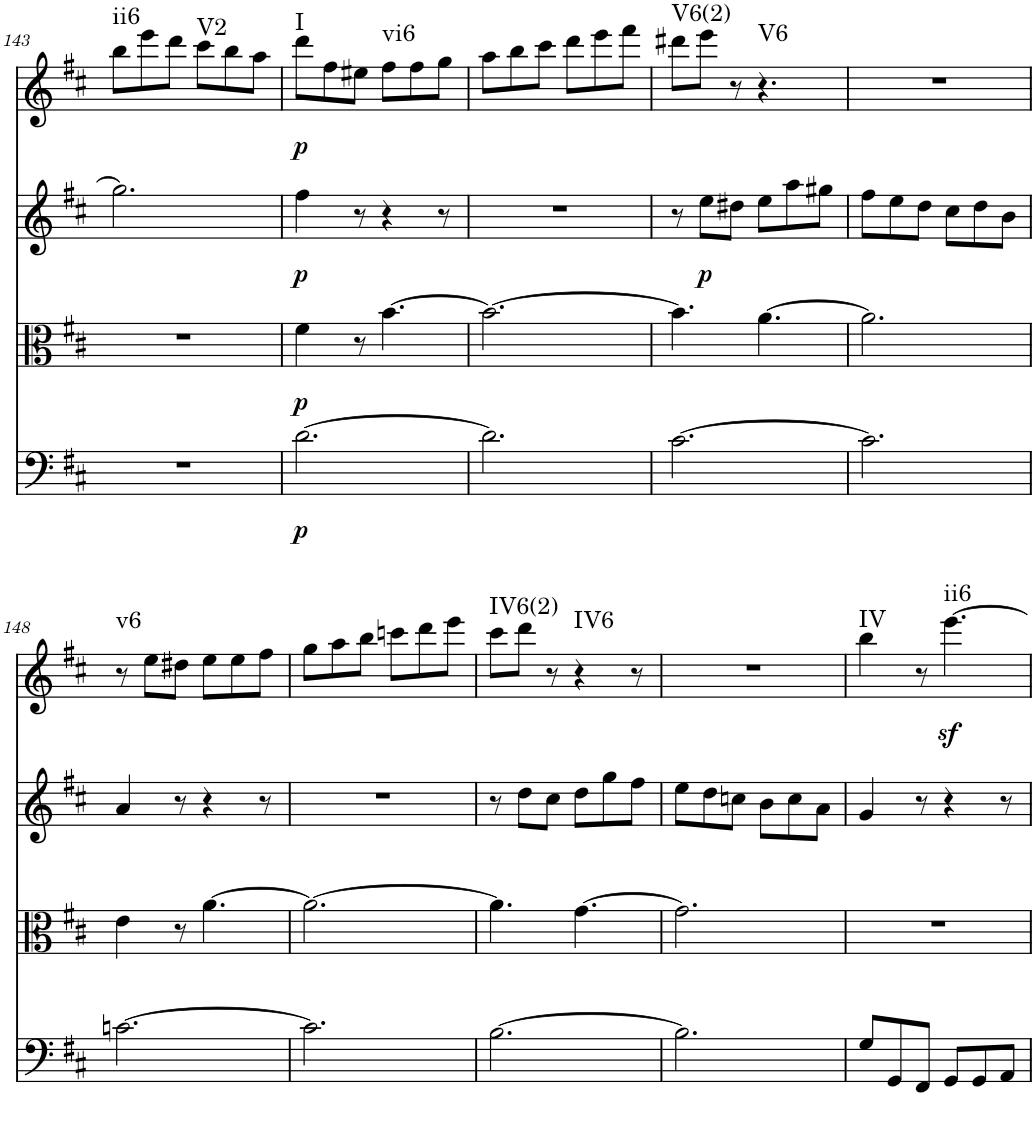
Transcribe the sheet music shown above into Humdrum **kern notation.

**kern	**dynam	**kern	**dynam	**kern	**dynam	**kern	**dynam	**harte
*part4	*part4	*part3	*part3	*part2	*part2	*part1	*part1	*part1
*staff4	*staff4	*staff3	*staff3	*staff2	*staff2	*staff1	*staff1	*
*I"Violoncello	*	*I"Viola	*	*I"Violin II	*	*I"Violin I	*	*
*I'Vc	*	*I'Vla	*	*I'Vln	*	*I'Vln	*	*
!!LO:PB:g=z
*clefF4	*	*clefC3	*	*clefG2	*	*clefG2	*	*
*k[f#c#]	*	*k[f#c#]	*	*k[f#c#]	*	*k[f#c#]	*	*
*M6/8	*	*M6/8	*	*M6/8	*	*M6/8	*	*
=143	=143	=143	=143	=143	=143	=143	=143	=143
!	!	!	!	!	!	!	!	!LO:H:kt=ii6
2.r	.	2.r	.	2.gg\]	.	8bb\L	.	N
.	.	.	.	.	.	8eee\	.	.
.	.	.	.	.	.	8ddd\J	.	.
!	!	!	!	!	!	!	!	!LO:H:kt=V2
.	.	.	.	.	.	8ccc#\L	.	N
.	.	.	.	.	.	8bb\	.	.
.	.	.	.	.	.	8aa\J	.	.
=144	=144	=144	=144	=144	=144	=144	=144	=144
!	!LO:DY:b	!	!LO:DY:b	!	!LO:DY:b	!	!LO:DY:b	!LO:H:kt=I
[2.d\	p	4f#\	p	4ff#\	p	8ddd\L	p	N
.	.	.	.	.	.	8ff#\	.	.
.	.	8r	.	8r	.	8ee#X\J	.	.
!	!	!	!	!	!	!	!	!LO:H:kt=vi6
.	.	[4.b\	.	4r	.	8ff#\L	.	N
.	.	.	.	.	.	8ff#\	.	.
.	.	.	.	8r	.	8gg\J	.	.
=145	=145	=145	=145	=145	=145	=145	=145	=145
2.d\]	.	2.b\_	.	2.r	.	8aa\L	.	.
.	.	.	.	.	.	8bb\	.	.
.	.	.	.	.	.	8ccc#\J	.	.
.	.	.	.	.	.	8ddd\L	.	.
.	.	.	.	.	.	8eee\	.	.
.	.	.	.	.	.	8fff#\J	.	.
=146	=146	=146	=146	=146	=146	=146	=146	=146
!	!	!	!	!	!	!	!	!LO:H:kt=V6(2)
[2.c#\	.	4.b\]	.	8r	.	8ddd#X\L	.	N
!	!	!	!	!	!LO:DY:b	!	!	!
.	.	.	.	8ee\L	p	8eee\J	.	.
.	.	.	.	8dd#X\J	.	8r	.	.
!	!	!	!	!	!	!	!	!LO:H:kt=V6
.	.	[4.a\	.	8ee\L	.	4.r	.	N
.	.	.	.	8aa\	.	.	.	.
.	.	.	.	8gg#X\J	.	.	.	.
=147	=147	=147	=147	=147	=147	=147	=147	=147
2.c#\]	.	2.a\]	.	8ff#\L	.	2.r	.	.
.	.	.	.	8ee\	.	.	.	.
.	.	.	.	8dd\J	.	.	.	.
.	.	.	.	8cc#\L	.	.	.	.
.	.	.	.	8dd\	.	.	.	.
.	.	.	.	8b\J	.	.	.	.
!!LO:LB:g=z
=148	=148	=148	=148	=148	=148	=148	=148	=148
!	!	!	!	!	!	!	!	!LO:H:kt=v6
[2.cn\	.	4e\	.	4a/	.	8r	.	N
.	.	.	.	.	.	8ee\L	.	.
.	.	8r	.	8r	.	8dd#X\J	.	.
.	.	[4.a\	.	4r	.	8ee\L	.	.
.	.	.	.	.	.	8ee\	.	.
.	.	.	.	8r	.	8ff#\J	.	.
=149	=149	=149	=149	=149	=149	=149	=149	=149
2.c\]	.	2.a\_	.	2.r	.	8gg\L	.	.
.	.	.	.	.	.	8aa\	.	.
.	.	.	.	.	.	8bb\J	.	.
.	.	.	.	.	.	8cccn\L	.	.
.	.	.	.	.	.	8ddd\	.	.
.	.	.	.	.	.	8eee\J	.	.
=150	=150	=150	=150	=150	=150	=150	=150	=150
!	!	!	!	!	!	!	!	!LO:H:kt=IV6(2)
[2.B\	.	4.a\]	.	8r	.	8ccc#\L	.	N
.	.	.	.	8dd\L	.	8ddd\J	.	.
.	.	.	.	8cc#\J	.	8r	.	.
!	!	!	!	!	!	!	!	!LO:H:kt=IV6
.	.	[4.g\	.	8dd\L	.	4r	.	N
.	.	.	.	8gg\	.	.	.	.
.	.	.	.	8ff#\J	.	8r	.	.
=151	=151	=151	=151	=151	=151	=151	=151	=151
2.B\]	.	2.g\]	.	8ee\L	.	2.r	.	.
.	.	.	.	8dd\	.	.	.	.
.	.	.	.	8ccn\J	.	.	.	.
.	.	.	.	8b\L	.	.	.	.
.	.	.	.	8cc\	.	.	.	.
.	.	.	.	8a\J	.	.	.	.
=152	=152	=152	=152	=152	=152	=152	=152	=152
!	!	!	!	!	!	!	!	!LO:H:kt=IV
8G/L	.	2.r	.	4g/	.	4bb\	.	N
8GG/	.	.	.	.	.	.	.	.
8FF#/J	.	.	.	8r	.	8r	.	.
!	!	!	!	!	!	!	!LO:DY:b	!LO:H:kt=ii6
8GG/L	.	.	.	4r	.	[4.eee\	sf	N
8GG/	.	.	.	.	.	.	.	.
8AA/J	.	.	.	8r	.	.	.	.
=	=	=	=	=	=	=	=	=
*-	*-	*-	*-	*-	*-	*-	*-	*-
